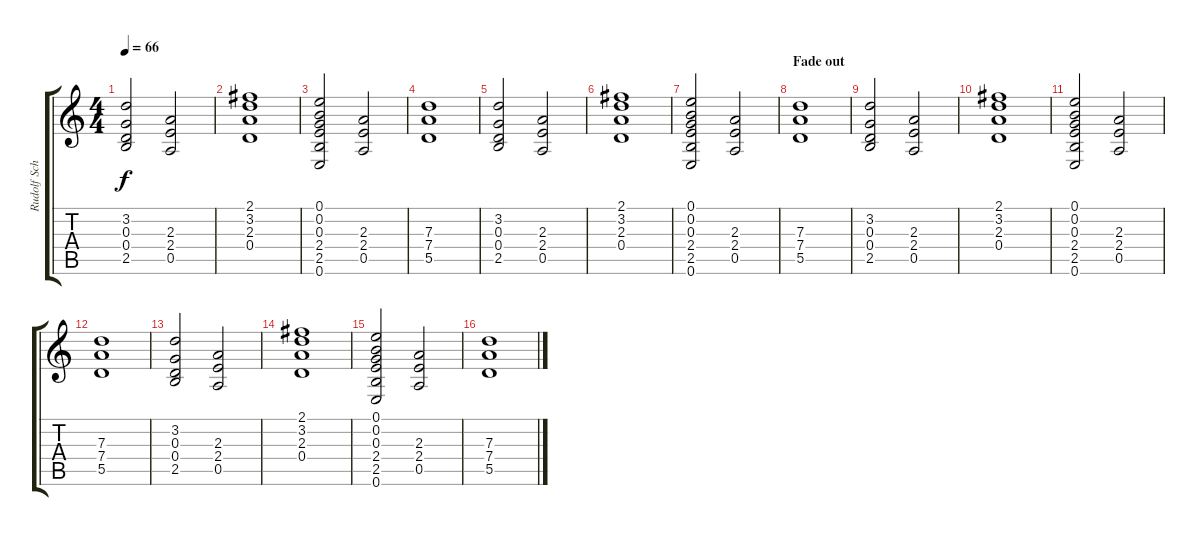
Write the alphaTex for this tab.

\track ("Rudolf Schenker" "Rudolf Sch") {instrument distortionguitar}
\staff {score tabs}
\tuning (E4 B3 G3 D3 A2 E2) {hide}
\ts (4 4)
\tempo 66
\clef g2
\ks c
(3.2 0.3 0.4 2.5).2{dy f} (2.3 2.4 0.5).2 |
(2.1 3.2 2.3 0.4).1 |
(0.1 0.2 0.3 2.4 2.5 0.6).2 (2.3 2.4 0.5).2 |
(7.3 7.4 5.5).1 |
(3.2 0.3 0.4 2.5).2 (2.3 2.4 0.5).2 |
(2.1 3.2 2.3 0.4).1 |
(0.1 0.2 0.3 2.4 2.5 0.6).2 (2.3 2.4 0.5).2 |
\section ("" "Fade out")
(7.3 7.4 5.5).1 |
(3.2 0.3 0.4 2.5).2 (2.3 2.4 0.5).2 |
(2.1 3.2 2.3 0.4).1 |
(0.1 0.2 0.3 2.4 2.5 0.6).2 (2.3 2.4 0.5).2 |
(7.3 7.4 5.5).1 |
(3.2 0.3 0.4 2.5).2 (2.3 2.4 0.5).2 |
(2.1 3.2 2.3 0.4).1 |
(0.1 0.2 0.3 2.4 2.5 0.6).2 (2.3 2.4 0.5).2 |
(7.3 7.4 5.5).1
